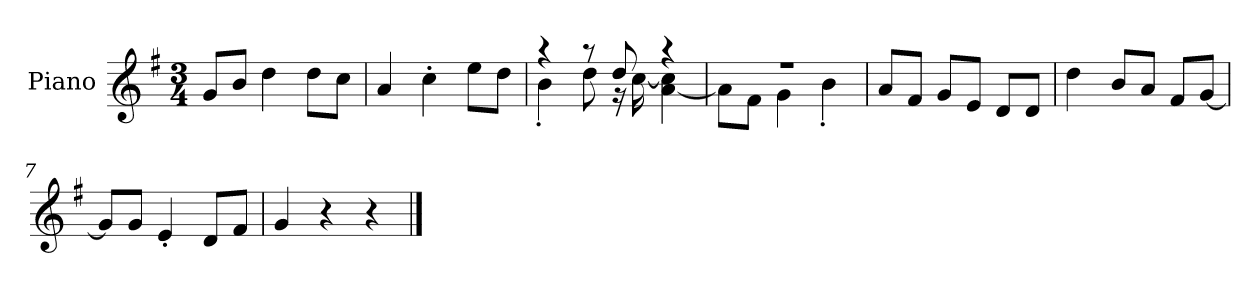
**kern
*part1
*staff1
*I"Piano
*I'P-no
*clefG2
*k[f#]
*M3/4
*MM171
=1
8g/L
8b/J
4dd\
8dd\L
8cc\J
=2
4a/
4cc'\
8ee\L
8dd\J
=3
*^
4r	4b'\
8r	8dd\
8dd/	16r
.	[16cc\
4r	[4a\ 4cc\]
=4	=4
2.r	8a\L]
.	8f#\J
.	4g\
.	4b'\
*v	*v
=5
8a/L
8f#/J
8g/L
8e/J
8d/L
8d/J
=6
4dd\
8b/L
8a/J
8f#/L
[8g/J
=7
8g/L]
8g/J
4e'/
8d/L
8f#/J
!!LO:LB:g=z
=8
4g/
4r
4r
==
*-
